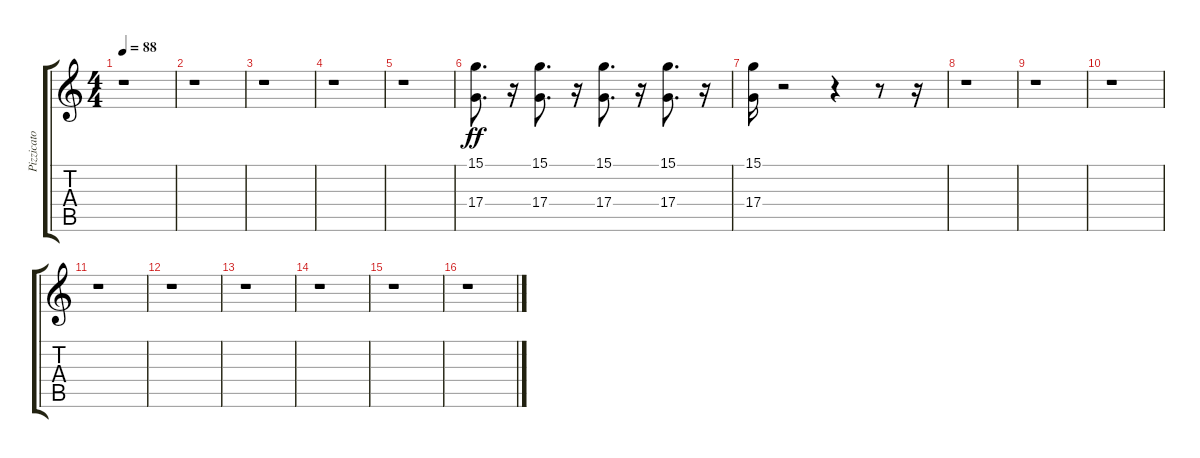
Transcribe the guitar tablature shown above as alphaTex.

\track ("Pizzicato" "Pizzicato") {instrument pizzicatostrings}
\staff {score tabs}
\tuning (E4 B3 G3 D3 A2 E2) {hide}
\ts (4 4)
\tempo 88
\clef g2
\ks c
r.1{dy p} |
r.1 |
r.1 |
r.1 |
r.1 |
(15.1 17.4).8{d dy ff} r.16 (15.1 17.4).8{d} r.16 (15.1 17.4).8{d} r.16 (15.1 17.4).8{d} r.16 |
(15.1 17.4).16 r.2 r.4 r.8 r.16 |
r.1 |
r.1 |
r.1 |
r.1 |
r.1 |
r.1 |
r.1 |
r.1 |
r.1
